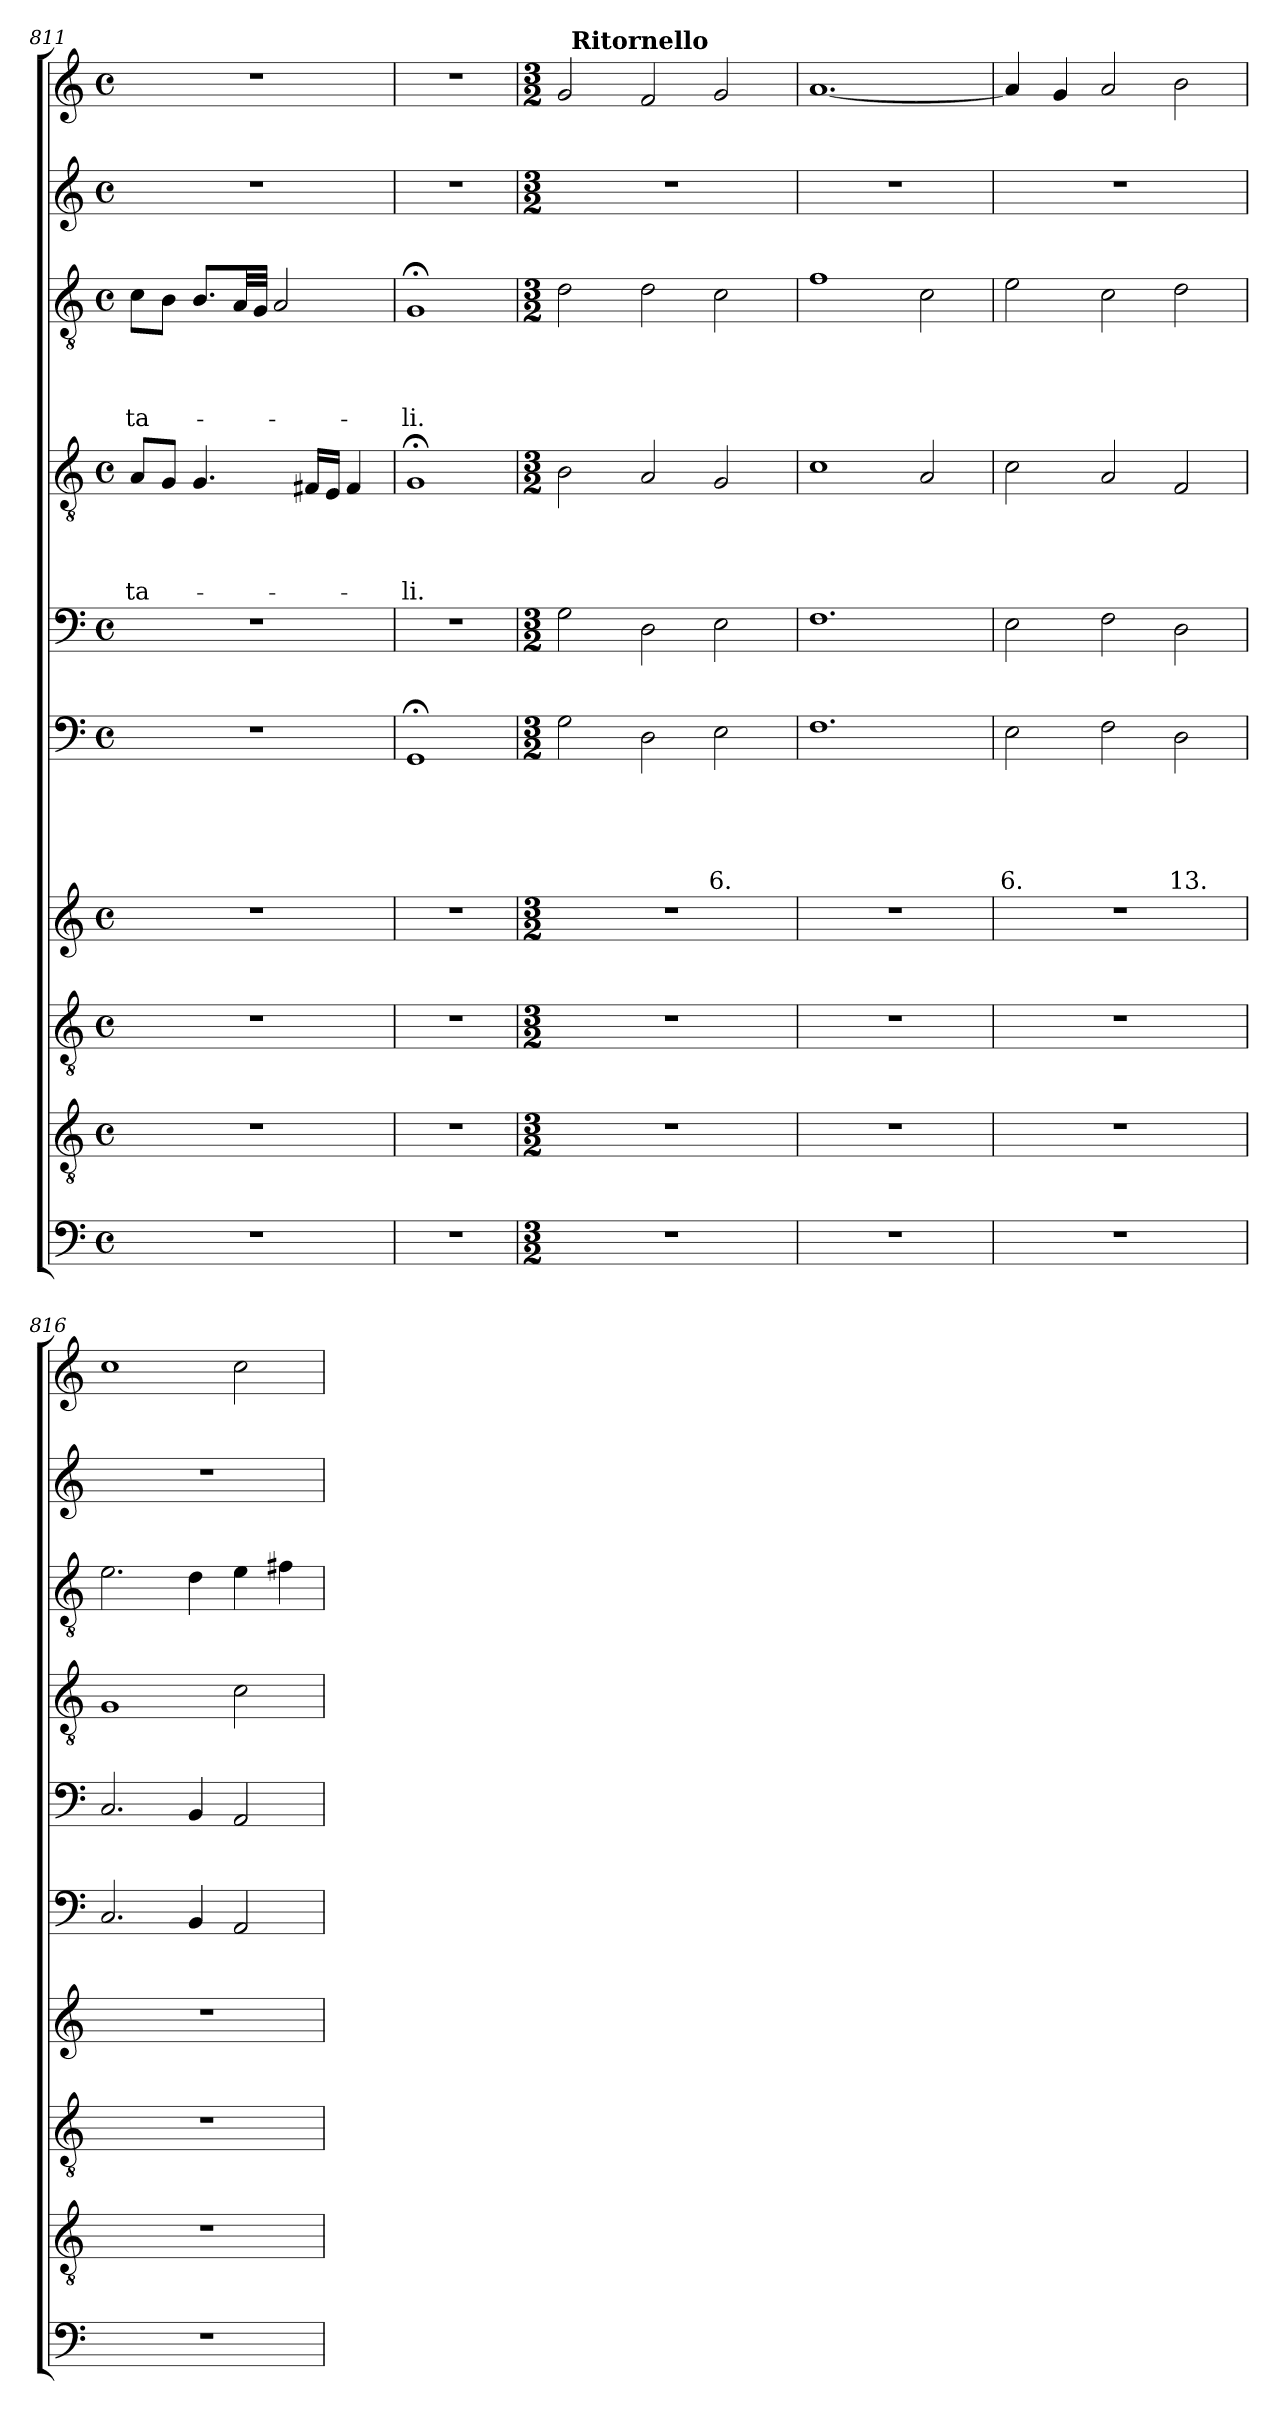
**kern	**kern	**kern	**kern	**kern	**text	**text	**text	**text	**text	**kern	**kern	**text	**text	**text	**text	**kern	**text	**text	**text	**text	**kern	**kern
*part10	*part9	*part8	*part7	*part6	*part6	*part6	*part6	*part6	*part6	*part5	*part4	*part4	*part4	*part4	*part4	*part3	*part3	*part3	*part3	*part3	*part2	*part1
*staff10	*staff9	*staff8	*staff7	*staff6	*staff6	*staff6	*staff6	*staff6	*staff6	*staff5	*staff4	*staff4	*staff4	*staff4	*staff4	*staff3	*staff3	*staff3	*staff3	*staff3	*staff2	*staff1
*clefF4	*clefGv2	*clefGv2	*clefG2	*clefF4	*	*	*	*	*	*clefF4	*clefGv2	*	*	*	*	*clefGv2	*	*	*	*	*clefG2	*clefG2
*k[]	*k[]	*k[]	*k[]	*k[]	*	*	*	*	*	*k[]	*k[]	*	*	*	*	*k[]	*	*	*	*	*k[]	*k[]
*C:	*C:	*C:	*C:	*C:	*	*	*	*	*	*C:	*C:	*	*	*	*	*C:	*	*	*	*	*C:	*C:
*M4/4	*M4/4	*M4/4	*M4/4	*M4/4	*	*	*	*	*	*M4/4	*M4/4	*	*	*	*	*M4/4	*	*	*	*	*M4/4	*M4/4
*met(c)	*met(c)	*met(c)	*met(c)	*met(c)	*	*	*	*	*	*met(c)	*met(c)	*	*	*	*	*met(c)	*	*	*	*	*met(c)	*met(c)
=811	=811	=811	=811	=811	=811	=811	=811	=811	=811	=811	=811	=811	=811	=811	=811	=811	=811	=811	=811	=811	=811	=811
1r	1r	1r	1r	1r	.	.	.	.	.	1r	8A/L	.	.	.	-ta-	8c\L	.	.	.	-ta-	1r	1r
.	.	.	.	.	.	.	.	.	.	.	8G/J	.	.	.	.	8B\J	.	.	.	.	.	.
.	.	.	.	.	.	.	.	.	.	.	4.G/	.	.	.	.	8.B/L	.	.	.	.	.	.
.	.	.	.	.	.	.	.	.	.	.	.	.	.	.	.	32A/LL	.	.	.	.	.	.
.	.	.	.	.	.	.	.	.	.	.	.	.	.	.	.	32G/JJJ	.	.	.	.	.	.
.	.	.	.	.	.	.	.	.	.	.	.	.	.	.	.	2A/	.	.	.	.	.	.
.	.	.	.	.	.	.	.	.	.	.	16F#X/LL	.	.	.	.	.	.	.	.	.	.	.
.	.	.	.	.	.	.	.	.	.	.	16E/JJ	.	.	.	.	.	.	.	.	.	.	.
.	.	.	.	.	.	.	.	.	.	.	4F#/	.	.	.	.	.	.	.	.	.	.	.
=812	=812	=812	=812	=812	=812	=812	=812	=812	=812	=812	=812	=812	=812	=812	=812	=812	=812	=812	=812	=812	=812	=812
1r	1r	1r	1r	1GG;<	.	.	.	.	.	1r	1G;<	.	.	.	-li.	1G;<	.	.	.	-li.	1r	1r
=813	=813	=813	=813	=813	=813	=813	=813	=813	=813	=813	=813	=813	=813	=813	=813	=813	=813	=813	=813	=813	=813	=813
*M3/2	*M3/2	*M3/2	*M3/2	*M3/2	*	*	*	*	*	*M3/2	*M3/2	*	*	*	*	*M3/2	*	*	*	*	*M3/2	*M3/2
*	*	*	*	*	*	*	*	*	*	*	*	*	*	*	*	*	*	*	*	*	*	*^
1.r	1.r	1.r	1.r	2G\	.	.	.	.	.	2G\	2B\	.	.	.	.	2d\	.	.	.	.	1.r	2g/	32ryy
!	!	!	!	!	!	!	!	!	!	!	!	!	!	!	!	!	!	!	!	!	!	!	!LO:TX:a:B:t=Ritornello
.	.	.	.	.	.	.	.	.	.	.	.	.	.	.	.	.	.	.	.	.	.	.	1ryy
.	.	.	.	2D\	.	.	.	.	.	2D\	2A/	.	.	.	.	2d\	.	.	.	.	.	2f/	.
.	.	.	.	2E\	.	.	.	.	6.	2E\	2G/	.	.	.	.	2c\	.	.	.	.	.	2g/	.
.	.	.	.	.	.	.	.	.	.	.	.	.	.	.	.	.	.	.	.	.	.	.	4...ryy
*	*	*	*	*	*	*	*	*	*	*	*	*	*	*	*	*	*	*	*	*	*	*v	*v
=814	=814	=814	=814	=814	=814	=814	=814	=814	=814	=814	=814	=814	=814	=814	=814	=814	=814	=814	=814	=814	=814	=814
1.r	1.r	1.r	1.r	1.F	.	.	.	.	.	1.F	1c	.	.	.	.	1f	.	.	.	.	1.r	[1.a
.	.	.	.	.	.	.	.	.	.	.	2A/	.	.	.	.	2c\	.	.	.	.	.	.
!!LO:LB:g=z
=815	=815	=815	=815	=815	=815	=815	=815	=815	=815	=815	=815	=815	=815	=815	=815	=815	=815	=815	=815	=815	=815	=815
1.r	1.r	1.r	1.r	2E\	.	.	.	.	6.	2E\	2c\	.	.	.	.	2e\	.	.	.	.	1.r	4a/]
.	.	.	.	.	.	.	.	.	.	.	.	.	.	.	.	.	.	.	.	.	.	4g/
.	.	.	.	2F\	.	.	.	.	.	2F\	2A/	.	.	.	.	2c\	.	.	.	.	.	2a/
.	.	.	.	2D\	.	.	.	.	13.	2D\	2F/	.	.	.	.	2d\	.	.	.	.	.	2b\
=816	=816	=816	=816	=816	=816	=816	=816	=816	=816	=816	=816	=816	=816	=816	=816	=816	=816	=816	=816	=816	=816	=816
1.r	1.r	1.r	1.r	2.C/	.	.	.	.	.	2.C/	1G	.	.	.	.	2.e\	.	.	.	.	1.r	1cc
.	.	.	.	4BB/	.	.	.	.	.	4BB/	.	.	.	.	.	4d\	.	.	.	.	.	.
.	.	.	.	2AA/	.	.	.	.	.	2AA/	2c\	.	.	.	.	4e\	.	.	.	.	.	2cc\
.	.	.	.	.	.	.	.	.	.	.	.	.	.	.	.	4f#X\	.	.	.	.	.	.
=	=	=	=	=	=	=	=	=	=	=	=	=	=	=	=	=	=	=	=	=	=	=
*-	*-	*-	*-	*-	*-	*-	*-	*-	*-	*-	*-	*-	*-	*-	*-	*-	*-	*-	*-	*-	*-	*-
